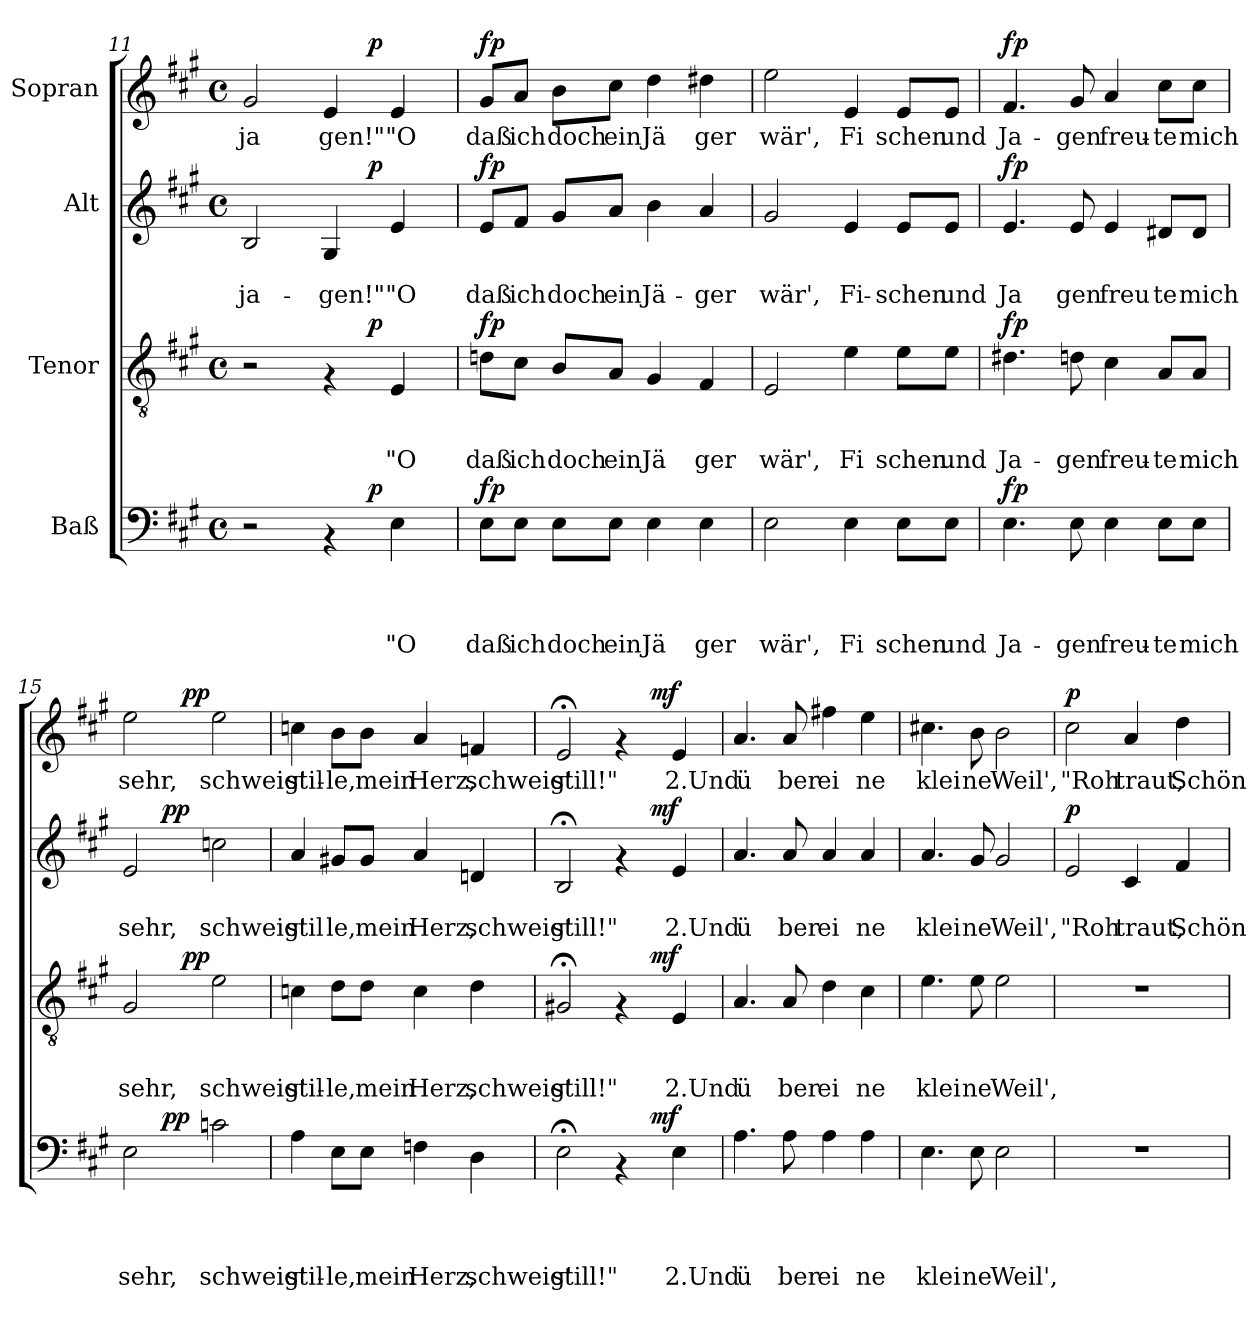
**kern	**text	**text	**text	**text	**dynam	**kern	**text	**text	**text	**dynam	**kern	**text	**text	**dynam	**kern	**text	**dynam
*part4	*part4	*part4	*part4	*part4	*part4	*part3	*part3	*part3	*part3	*part3	*part2	*part2	*part2	*part2	*part1	*part1	*part1
*staff4	*staff4	*staff4	*staff4	*staff4	*staff4	*staff3	*staff3	*staff3	*staff3	*staff3	*staff2	*staff2	*staff2	*staff2	*staff1	*staff1	*staff1
*I"Baß	*	*	*	*	*	*I"Tenor	*	*	*	*	*I"Alt	*	*	*	*I"Sopran	*	*
*clefF4	*	*	*	*	*	*clefGv2	*	*	*	*	*clefG2	*	*	*	*clefG2	*	*
*k[f#c#g#]	*	*	*	*	*	*k[f#c#g#]	*	*	*	*	*k[f#c#g#]	*	*	*	*k[f#c#g#]	*	*
*A:	*	*	*	*	*	*A:	*	*	*	*	*A:	*	*	*	*A:	*	*
*M4/4	*	*	*	*	*	*M4/4	*	*	*	*	*M4/4	*	*	*	*M4/4	*	*
*met(c)	*	*	*	*	*	*met(c)	*	*	*	*	*met(c)	*	*	*	*met(c)	*	*
=11	=11	=11	=11	=11	=11	=11	=11	=11	=11	=11	=11	=11	=11	=11	=11	=11	=11
!	!	!	!	!	!	!	!	!	!	!	!	!	!LO:LY:b:rj	!	!	!LO:LY:b:rj	!
*^	*	*	*	*	*	*^	*	*	*	*	*^	*	*	*	*^	*	*
2r	2ryy	.	.	.	.	.	2r	2ryy	.	.	.	.	2B/	2ryy	.	ja-	.	2g#/	2ryy	ja	.
!	!	!	!	!	!	!	!	!	!	!	!	!	!	!	!	!LO:LY:b:rj	!	!	!	!LO:LY:b:rj	!
4rAA	8.ryy	.	.	.	.	.	4rF	8.ryy	.	.	.	.	4G#/	8.ryy	.	-gen!"	.	4e/	8.ryy	gen!"	.
!	!	!	!	!	!	!LO:DY:a	!	!	!	!	!	!LO:DY:a	!	!	!	!	!LO:DY:a	!	!	!	!LO:DY:a
.	4ryy	.	.	.	.	p	.	4ryy	.	.	.	p	.	4ryy	.	.	p	.	4ryy	.	p
!	!	!	!	!	!LO:LY:b:rj	!	!	!	!	!	!LO:LY:b:rj	!	!	!	!	!LO:LY:b:rj	!	!	!	!LO:LY:b:rj	!
4E\	.	.	.	.	"O	.	4E/	.	.	.	"O	.	4e/	.	.	"O	.	4e/	.	"O	.
.	16ryy	.	.	.	.	.	.	16ryy	.	.	.	.	.	16ryy	.	.	.	.	16ryy	.	.
=12	=12	=12	=12	=12	=12	=12	=12	=12	=12	=12	=12	=12	=12	=12	=12	=12	=12	=12	=12	=12	=12
!	!	!	!	!	!LO:LY:b:rj	!LO:DY:a	!	!	!	!	!LO:LY:b:rj	!LO:DY:a	!	!	!	!LO:LY:b:rj	!LO:DY:a	!	!	!LO:LY:b:rj	!LO:DY:a
*v	*v	*	*	*	*	*	*	*	*	*	*	*	*v	*v	*	*	*	*v	*v	*	*
*	*	*	*	*	*	*v	*v	*	*	*	*	*	*	*	*	*	*	*
8E\L	.	.	.	daß	fp	8dn\L	.	.	daß	fp	8e/L	.	daß	fp	8g#/L	daß	fp
!	!	!	!	!LO:LY:b:rj	!	!	!	!	!LO:LY:b:rj	!	!	!	!LO:LY:b:rj	!	!	!LO:LY:b:rj	!
8E\J	.	.	.	ich	.	8c#\J	.	.	ich	.	8f#/J	.	ich	.	8a/J	ich	.
!	!	!	!	!LO:LY:b:rj	!	!	!	!	!LO:LY:b:rj	!	!	!	!LO:LY:b:rj	!	!	!LO:LY:b:rj	!
8E\L	.	.	.	doch	.	8B/L	.	.	doch	.	8g#/L	.	doch	.	8b\L	doch	.
!	!	!	!	!LO:LY:b:rj	!	!	!	!	!LO:LY:b:rj	!	!	!	!LO:LY:b:rj	!	!	!LO:LY:b:rj	!
8E\J	.	.	.	ein	.	8A/J	.	.	ein	.	8a/J	.	ein	.	8cc#\J	ein	.
!	!	!	!	!LO:LY:b:rj	!	!	!	!	!LO:LY:b:rj	!	!	!	!LO:LY:b:rj	!	!	!LO:LY:b:rj	!
4E\	.	.	.	Jä	.	4G#/	.	.	Jä	.	4b\	.	Jä-	.	4dd\	Jä	.
!	!	!	!	!LO:LY:b:rj	!	!	!	!	!LO:LY:b:rj	!	!	!	!LO:LY:b:rj	!	!	!LO:LY:b:rj	!
4E\	.	.	.	ger	.	4F#/	.	.	ger	.	4a/	.	-ger	.	4dd#X\	ger	.
=13	=13	=13	=13	=13	=13	=13	=13	=13	=13	=13	=13	=13	=13	=13	=13	=13	=13
!	!	!	!	!LO:LY:b:rj	!	!	!	!	!LO:LY:b:rj	!	!	!	!LO:LY:b:rj	!	!	!LO:LY:b:rj	!
2E\	.	.	.	wär',	.	2E/	.	.	wär',	.	2g#/	.	wär',	.	2ee\	wär',	.
!	!	!	!	!LO:LY:b:rj	!	!	!	!	!LO:LY:b:rj	!	!	!	!LO:LY:b:rj	!	!	!LO:LY:b:rj	!
4E\	.	.	.	Fi	.	4e\	.	.	Fi	.	4e/	.	Fi-	.	4e/	Fi	.
!	!	!	!	!LO:LY:b:rj	!	!	!	!	!LO:LY:b:rj	!	!	!	!LO:LY:b:rj	!	!	!LO:LY:b:rj	!
8E\L	.	.	.	schen	.	8e\L	.	.	schen	.	8e/L	.	-schen	.	8e/L	schen	.
!	!	!	!	!LO:LY:b:rj	!	!	!	!	!LO:LY:b:rj	!	!	!	!LO:LY:b:rj	!	!	!LO:LY:b:rj	!
8E\J	.	.	.	und	.	8e\J	.	.	und	.	8e/J	.	und	.	8e/J	und	.
!!LO:PB:g=z
=14	=14	=14	=14	=14	=14	=14	=14	=14	=14	=14	=14	=14	=14	=14	=14	=14	=14
!	!	!	!	!LO:LY:b:rj	!LO:DY:a	!	!	!	!LO:LY:b:rj	!LO:DY:a	!	!	!LO:LY:b:rj	!LO:DY:a	!	!LO:LY:b:rj	!LO:DY:a
4.E\	.	.	.	Ja-	fp	4.d#X\	.	.	Ja-	fp	4.e/	.	Ja	fp	4.f#/	Ja-	fp
!	!	!	!	!LO:LY:b:rj	!	!	!	!	!LO:LY:b:rj	!	!	!	!LO:LY:b:rj	!	!	!LO:LY:b:rj	!
8E\	.	.	.	-gen	.	8dn\	.	.	-gen	.	8e/	.	gen	.	8g#/	-gen	.
!	!	!	!	!LO:LY:b:rj	!	!	!	!	!LO:LY:b:rj	!	!	!	!LO:LY:b:rj	!	!	!LO:LY:b:rj	!
4E\	.	.	.	freu-	.	4c#\	.	.	freu-	.	4e/	.	freu	.	4a/	freu-	.
!	!	!	!	!LO:LY:b:rj	!	!	!	!	!LO:LY:b:rj	!	!	!	!LO:LY:b:rj	!	!	!LO:LY:b:rj	!
8E\L	.	.	.	-te	.	8A/L	.	.	-te	.	8d#X/L	.	te	.	8cc#\L	-te	.
!	!	!	!	!LO:LY:b:rj	!	!	!	!	!LO:LY:b:rj	!	!	!	!LO:LY:b:rj	!	!	!LO:LY:b:rj	!
8E\J	.	.	.	mich	.	8A/J	.	.	mich	.	8d#/J	.	mich	.	8cc#\J	mich	.
=15	=15	=15	=15	=15	=15	=15	=15	=15	=15	=15	=15	=15	=15	=15	=15	=15	=15
!	!	!	!	!LO:LY:b:rj	!	!	!	!	!LO:LY:b:rj	!	!	!	!LO:LY:b:rj	!	!	!LO:LY:b:rj	!
*^	*	*	*	*	*	*^	*	*	*	*	*^	*	*	*	*^	*	*
2E\	4ryy	.	.	.	sehr,	.	2G#/	3ryy	.	.	sehr,	.	2e/	4ryy	.	sehr,	.	2ee\	3ryy	sehr,	.
!	!	!	!	!	!	!LO:DY:a	!	!	!	!	!	!	!	!	!	!	!LO:DY:a	!	!	!	!
.	2.ryy	.	.	.	.	pp	.	.	.	.	.	.	.	2.ryy	.	.	pp	.	.	.	.
!	!	!	!	!	!	!	!	!	!	!	!	!LO:DY:a	!	!	!	!	!	!	!	!	!LO:DY:a
.	.	.	.	.	.	.	.	3%2ryy	.	.	.	pp	.	.	.	.	.	.	3%2ryy	.	pp
!	!	!	!	!	!LO:LY:b:rj	!	!	!	!	!	!LO:LY:b:rj	!	!	!	!	!LO:LY:b:rj	!	!	!	!LO:LY:b:rj	!
2cn\	.	.	.	.	schweig'	.	2e\	.	.	.	schweig'	.	2ccn\	.	.	schweig'	.	2ee\	.	schweig'	.
=16	=16	=16	=16	=16	=16	=16	=16	=16	=16	=16	=16	=16	=16	=16	=16	=16	=16	=16	=16	=16	=16
!	!	!	!	!	!LO:LY:b:rj	!	!	!	!	!	!LO:LY:b:rj	!	!	!	!	!LO:LY:b:rj	!	!	!	!LO:LY:b:rj	!
*v	*v	*	*	*	*	*	*	*	*	*	*	*	*v	*v	*	*	*	*v	*v	*	*
*	*	*	*	*	*	*v	*v	*	*	*	*	*	*	*	*	*	*	*
4A\	.	.	.	stil-	.	4cn\	.	.	stil-	.	4a/	.	stil	.	4ccn\	stil-	.
!	!	!	!	!LO:LY:b:rj	!	!	!	!	!LO:LY:b:rj	!	!	!	!LO:LY:b:rj	!	!	!LO:LY:b:rj	!
8E\L	.	.	.	-le,	.	8d\L	.	.	-le,	.	8g#X/L	.	le,	.	8b\L	-le,	.
!	!	!	!	!LO:LY:b:rj	!	!	!	!	!LO:LY:b:rj	!	!	!	!LO:LY:b:rj	!	!	!LO:LY:b:rj	!
8E\J	.	.	.	mein	.	8d\J	.	.	mein	.	8g#/J	.	mein	.	8b\J	mein	.
!	!	!	!	!LO:LY:b:rj	!	!	!	!	!LO:LY:b:rj	!	!	!	!LO:LY:b:rj	!	!	!LO:LY:b:rj	!
4Fn\	.	.	.	Herz,	.	4c\	.	.	Herz,	.	4a/	.	Herz,	.	4a/	Herz,	.
!	!	!	!	!LO:LY:b:rj	!	!	!	!	!LO:LY:b:rj	!	!	!	!LO:LY:b:rj	!	!	!LO:LY:b:rj	!
4D\	.	.	.	schweig'	.	4d\	.	.	schweig'	.	4dn/	.	schweig'	.	4fn/	schweig'	.
=17	=17	=17	=17	=17	=17	=17	=17	=17	=17	=17	=17	=17	=17	=17	=17	=17	=17
!	!	!	!	!LO:LY:b:rj	!	!	!	!	!LO:LY:b:rj	!	!	!	!LO:LY:b:rj	!	!	!LO:LY:b:rj	!
*^	*	*	*	*	*	*^	*	*	*	*	*^	*	*	*	*^	*	*
2E;<\	2ryy	.	.	.	still!"	.	2G#X;</	2ryy	.	.	still!"	.	2B;</	2ryy	.	still!"	.	2e;</	2ryy	still!"	.
4rAA	8ryy	.	.	.	.	.	4rF	8ryy	.	.	.	.	4rf	8ryy	.	.	.	4rf	8ryy	.	.
.	32ryy	.	.	.	.	.	.	32ryy	.	.	.	.	.	32ryy	.	.	.	.	32ryy	.	.
!	!	!	!	!	!	!LO:DY:a	!	!	!	!	!	!LO:DY:a	!	!	!	!	!LO:DY:a	!	!	!	!LO:DY:a
.	4ryy	.	.	.	.	mf	.	4ryy	.	.	.	mf	.	4ryy	.	.	mf	.	4ryy	.	mf
!	!	!	!	!	!LO:LY:b:rj	!	!	!	!	!	!LO:LY:b:rj	!	!	!	!	!LO:LY:b:rj	!	!	!	!LO:LY:b:rj	!
4E\	.	.	.	.	2.Und	.	4E/	.	.	.	2.Und	.	4e/	.	.	2.Und	.	4e/	.	2.Und	.
.	16.ryy	.	.	.	.	.	.	16.ryy	.	.	.	.	.	16.ryy	.	.	.	.	16.ryy	.	.
!!LO:LB:g=z
=18	=18	=18	=18	=18	=18	=18	=18	=18	=18	=18	=18	=18	=18	=18	=18	=18	=18	=18	=18	=18	=18
!	!	!	!	!	!LO:LY:b:rj	!	!	!	!	!	!LO:LY:b:rj	!	!	!	!	!LO:LY:b:rj	!	!	!	!LO:LY:b:rj	!
*v	*v	*	*	*	*	*	*	*	*	*	*	*	*v	*v	*	*	*	*v	*v	*	*
*	*	*	*	*	*	*v	*v	*	*	*	*	*	*	*	*	*	*	*
4.A\	.	.	.	ü	.	4.A/	.	.	ü	.	4.a/	.	ü	.	4.a/	ü	.
!	!	!	!	!LO:LY:b:rj	!	!	!	!	!LO:LY:b:rj	!	!	!	!LO:LY:b:rj	!	!	!LO:LY:b:rj	!
8A\	.	.	.	ber	.	8A/	.	.	ber	.	8a/	.	ber	.	8a/	ber	.
!	!	!	!	!LO:LY:b:rj	!	!	!	!	!LO:LY:b:rj	!	!	!	!LO:LY:b:rj	!	!	!LO:LY:b:rj	!
4A\	.	.	.	ei	.	4d\	.	.	ei	.	4a/	.	ei	.	4ff#X\	ei	.
!	!	!	!	!LO:LY:b:rj	!	!	!	!	!LO:LY:b:rj	!	!	!	!LO:LY:b:rj	!	!	!LO:LY:b:rj	!
4A\	.	.	.	ne	.	4c#\	.	.	ne	.	4a/	.	ne	.	4ee\	ne	.
=19	=19	=19	=19	=19	=19	=19	=19	=19	=19	=19	=19	=19	=19	=19	=19	=19	=19
!	!	!	!	!LO:LY:b:rj	!	!	!	!	!LO:LY:b:rj	!	!	!	!LO:LY:b:rj	!	!	!LO:LY:b:rj	!
4.E\	.	.	.	klei	.	4.e\	.	.	klei	.	4.a/	.	klei	.	4.cc#X\	klei	.
!	!	!	!	!LO:LY:b:rj	!	!	!	!	!LO:LY:b:rj	!	!	!	!LO:LY:b:rj	!	!	!LO:LY:b:rj	!
8E\	.	.	.	ne	.	8e\	.	.	ne	.	8g#/	.	ne	.	8b\	ne	.
!	!	!	!	!LO:LY:b:rj	!	!	!	!	!LO:LY:b:rj	!	!	!	!LO:LY:b:rj	!	!	!LO:LY:b:rj	!
2E\	.	.	.	Weil',	.	2e\	.	.	Weil',	.	2g#/	.	Weil',	.	2b\	Weil',	.
=20	=20	=20	=20	=20	=20	=20	=20	=20	=20	=20	=20	=20	=20	=20	=20	=20	=20
!	!	!	!	!	!	!	!	!	!	!	!	!	!LO:LY:b:rj	!LO:DY:a	!	!LO:LY:b:rj	!LO:DY:a
1r	.	.	.	.	.	1r	.	.	.	.	2e/	.	"Roh	p	2cc#\	"Roh	p
!	!	!	!	!	!	!	!	!	!	!	!	!	!LO:LY:b:rj	!	!	!LO:LY:b:rj	!
.	.	.	.	.	.	.	.	.	.	.	4c#/	.	traut,	.	4a/	traut,	.
!	!	!	!	!	!	!	!	!	!	!	!	!	!LO:LY:b:rj	!	!	!LO:LY:b:rj	!
.	.	.	.	.	.	.	.	.	.	.	4f#/	.	Schön	.	4dd\	Schön	.
=	=	=	=	=	=	=	=	=	=	=	=	=	=	=	=	=	=
*-	*-	*-	*-	*-	*-	*-	*-	*-	*-	*-	*-	*-	*-	*-	*-	*-	*-
